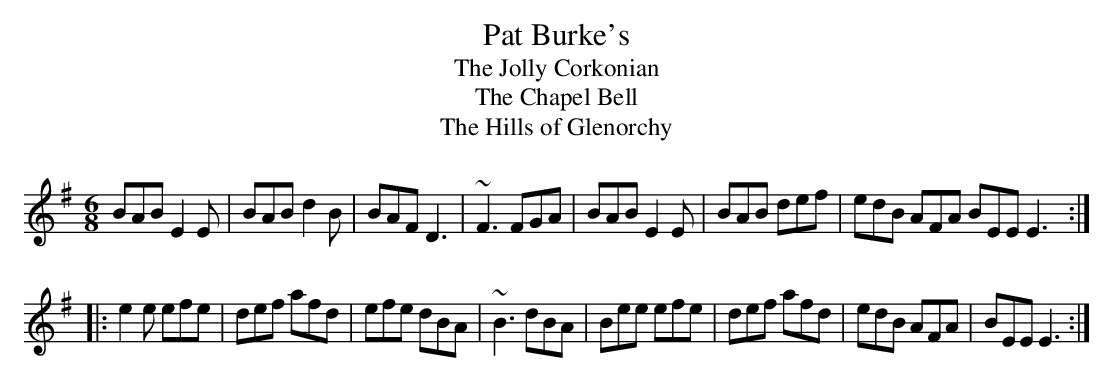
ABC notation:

X:1
T:Pat Burke's
T:The Jolly Corkonian
T:The Chapel Bell
T:The Hills of Glenorchy
M:6/8
L:1/8
K:Em
BAB E2E|BAB d2B|BAF D3|~F3 FGA|
BAB E2E|BAB def|edB AFA BEE E3:|!
|:e2e efe|def afd|efe dBA|~B3 dBA|
Bee efe|def afd|edB AFA|BEE E3:|
